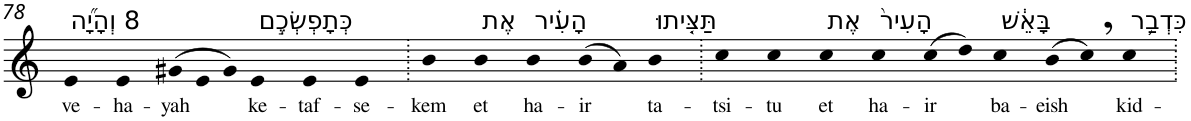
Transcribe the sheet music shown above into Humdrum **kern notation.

**kern	**text
*part1	*part1
*staff1	*staff1
*I"Piano	*
*I'Pno	*
!!LO:PB:g=z
*clefG2	*
*k[]	*
=78	=78
!LO:TX:a:t=8 וְהָיָ֞ה	!
!	!LO:LY:b
4e	ve-
!	!LO:LY:b
4e	-ha-
*Xtuplet	*
!	!LO:LY:b
(>12g#X	-yah
12e	.
12g#)	.
!LO:TX:a:t=כְּתָפְשְׂכֶ֣ם	!
!	!LO:LY:b
4e	ke-
!	!LO:LY:b
4e	-taf-
!	!LO:LY:b
4e	-se-
=79.	=79.
!	!LO:LY:b
4b	-kem
!LO:TX:a:t=אֶת	!
!	!LO:LY:b
4b	et
!LO:TX:a:t=הָעִ֗יר	!
!	!LO:LY:b
4b	ha-
!	!LO:LY:b
(>8b	-ir
8a)	.
!LO:TX:a:t=תַּצִּ֤יתוּ	!
!	!LO:LY:b
4b	ta-
=80.	=80.
!	!LO:LY:b
4cc	-tsi-
!	!LO:LY:b
4cc	-tu
!LO:TX:a:t=אֶת	!
!	!LO:LY:b
4cc	et
!LO:TX:a:t=הָעִיר֙	!
!	!LO:LY:b
4cc	ha-
!	!LO:LY:b
(>8cc	-ir
8dd)	.
!LO:TX:a:t=בָּאֵ֔שׁ	!
!	!LO:LY:b
4cc	ba-
!	!LO:LY:b
(>8b	-eish
8cc,)	.
!LO:TX:a:t=כִּדְבַ֥ר	!
!	!LO:LY:b
4cc	kid-
=.	=.
*-	*-
